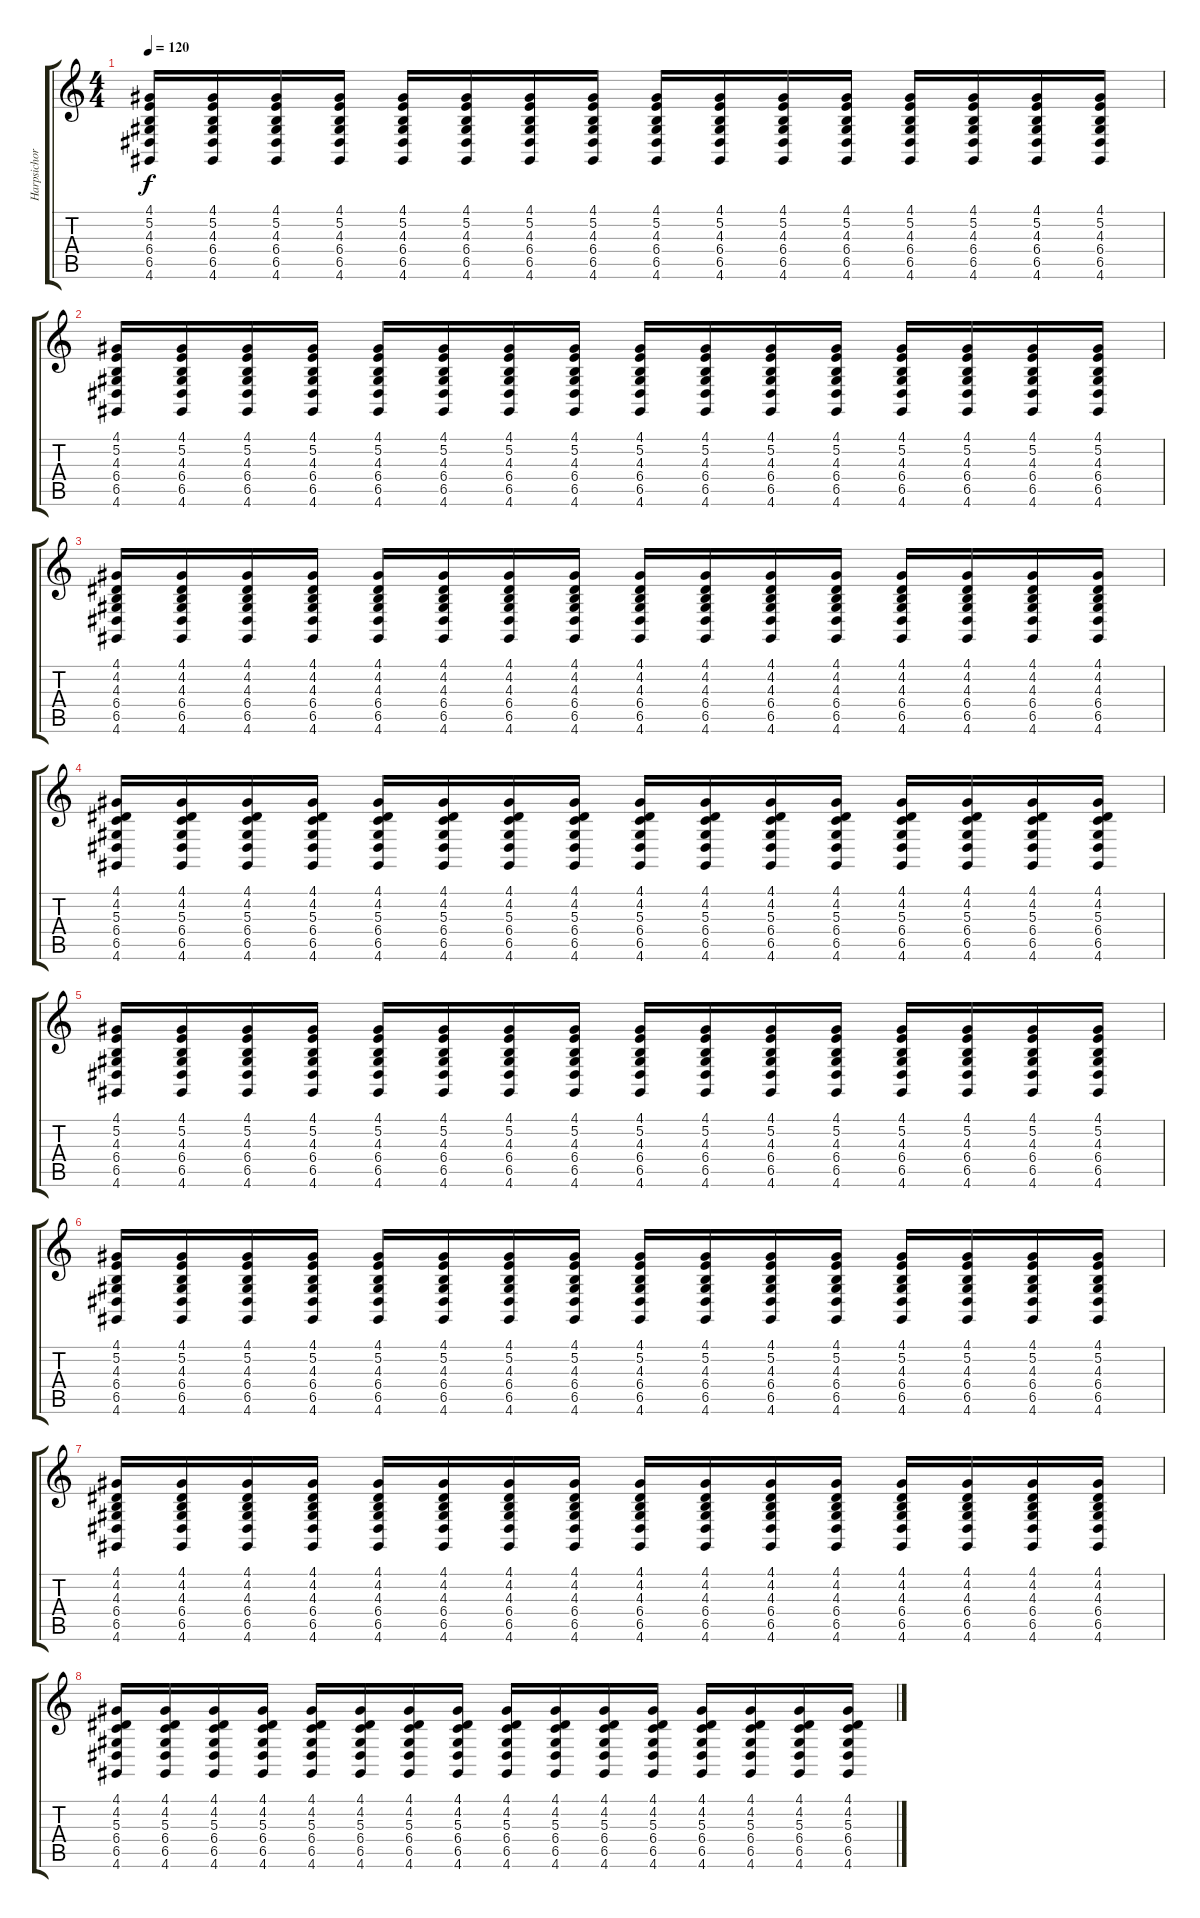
\track ("Harpsichord" "Harpsichor") {instrument harpsichord}
\staff {score tabs}
\tuning (E4 B3 G3 D3 A2 E2) {hide}
\ts (4 4)
\tempo 120
\clef g2
\ks c
(4.1 5.2 4.3 6.4 6.5 4.6).16{dy f instrument harpsichord} (4.1 5.2 4.3 6.4 6.5 4.6).16 (4.1 5.2 4.3 6.4 6.5 4.6).16 (4.1 5.2 4.3 6.4 6.5 4.6).16 (4.1 5.2 4.3 6.4 6.5 4.6).16 (4.1 5.2 4.3 6.4 6.5 4.6).16 (4.1 5.2 4.3 6.4 6.5 4.6).16 (4.1 5.2 4.3 6.4 6.5 4.6).16 (4.1 5.2 4.3 6.4 6.5 4.6).16 (4.1 5.2 4.3 6.4 6.5 4.6).16 (4.1 5.2 4.3 6.4 6.5 4.6).16 (4.1 5.2 4.3 6.4 6.5 4.6).16 (4.1 5.2 4.3 6.4 6.5 4.6).16 (4.1 5.2 4.3 6.4 6.5 4.6).16 (4.1 5.2 4.3 6.4 6.5 4.6).16 (4.1 5.2 4.3 6.4 6.5 4.6).16 |
(4.1 5.2 4.3 6.4 6.5 4.6).16 (4.1 5.2 4.3 6.4 6.5 4.6).16 (4.1 5.2 4.3 6.4 6.5 4.6).16 (4.1 5.2 4.3 6.4 6.5 4.6).16 (4.1 5.2 4.3 6.4 6.5 4.6).16 (4.1 5.2 4.3 6.4 6.5 4.6).16 (4.1 5.2 4.3 6.4 6.5 4.6).16 (4.1 5.2 4.3 6.4 6.5 4.6).16 (4.1 5.2 4.3 6.4 6.5 4.6).16 (4.1 5.2 4.3 6.4 6.5 4.6).16 (4.1 5.2 4.3 6.4 6.5 4.6).16 (4.1 5.2 4.3 6.4 6.5 4.6).16 (4.1 5.2 4.3 6.4 6.5 4.6).16 (4.1 5.2 4.3 6.4 6.5 4.6).16 (4.1 5.2 4.3 6.4 6.5 4.6).16 (4.1 5.2 4.3 6.4 6.5 4.6).16 |
(4.1 4.2 4.3 6.4 6.5 4.6).16 (4.1 4.2 4.3 6.4 6.5 4.6).16 (4.1 4.2 4.3 6.4 6.5 4.6).16 (4.1 4.2 4.3 6.4 6.5 4.6).16 (4.1 4.2 4.3 6.4 6.5 4.6).16 (4.1 4.2 4.3 6.4 6.5 4.6).16 (4.1 4.2 4.3 6.4 6.5 4.6).16 (4.1 4.2 4.3 6.4 6.5 4.6).16 (4.1 4.2 4.3 6.4 6.5 4.6).16 (4.1 4.2 4.3 6.4 6.5 4.6).16 (4.1 4.2 4.3 6.4 6.5 4.6).16 (4.1 4.2 4.3 6.4 6.5 4.6).16 (4.1 4.2 4.3 6.4 6.5 4.6).16 (4.1 4.2 4.3 6.4 6.5 4.6).16 (4.1 4.2 4.3 6.4 6.5 4.6).16 (4.1 4.2 4.3 6.4 6.5 4.6).16 |
(4.1 4.2 5.3 6.4 6.5 4.6).16 (4.1 4.2 5.3 6.4 6.5 4.6).16 (4.1 4.2 5.3 6.4 6.5 4.6).16 (4.1 4.2 5.3 6.4 6.5 4.6).16 (4.1 4.2 5.3 6.4 6.5 4.6).16 (4.1 4.2 5.3 6.4 6.5 4.6).16 (4.1 4.2 5.3 6.4 6.5 4.6).16 (4.1 4.2 5.3 6.4 6.5 4.6).16 (4.1 4.2 5.3 6.4 6.5 4.6).16 (4.1 4.2 5.3 6.4 6.5 4.6).16 (4.1 4.2 5.3 6.4 6.5 4.6).16 (4.1 4.2 5.3 6.4 6.5 4.6).16 (4.1 4.2 5.3 6.4 6.5 4.6).16 (4.1 4.2 5.3 6.4 6.5 4.6).16 (4.1 4.2 5.3 6.4 6.5 4.6).16 (4.1 4.2 5.3 6.4 6.5 4.6).16 |
(4.1 5.2 4.3 6.4 6.5 4.6).16 (4.1 5.2 4.3 6.4 6.5 4.6).16 (4.1 5.2 4.3 6.4 6.5 4.6).16 (4.1 5.2 4.3 6.4 6.5 4.6).16 (4.1 5.2 4.3 6.4 6.5 4.6).16 (4.1 5.2 4.3 6.4 6.5 4.6).16 (4.1 5.2 4.3 6.4 6.5 4.6).16 (4.1 5.2 4.3 6.4 6.5 4.6).16 (4.1 5.2 4.3 6.4 6.5 4.6).16 (4.1 5.2 4.3 6.4 6.5 4.6).16 (4.1 5.2 4.3 6.4 6.5 4.6).16 (4.1 5.2 4.3 6.4 6.5 4.6).16 (4.1 5.2 4.3 6.4 6.5 4.6).16 (4.1 5.2 4.3 6.4 6.5 4.6).16 (4.1 5.2 4.3 6.4 6.5 4.6).16 (4.1 5.2 4.3 6.4 6.5 4.6).16 |
(4.1 5.2 4.3 6.4 6.5 4.6).16 (4.1 5.2 4.3 6.4 6.5 4.6).16 (4.1 5.2 4.3 6.4 6.5 4.6).16 (4.1 5.2 4.3 6.4 6.5 4.6).16 (4.1 5.2 4.3 6.4 6.5 4.6).16 (4.1 5.2 4.3 6.4 6.5 4.6).16 (4.1 5.2 4.3 6.4 6.5 4.6).16 (4.1 5.2 4.3 6.4 6.5 4.6).16 (4.1 5.2 4.3 6.4 6.5 4.6).16 (4.1 5.2 4.3 6.4 6.5 4.6).16 (4.1 5.2 4.3 6.4 6.5 4.6).16 (4.1 5.2 4.3 6.4 6.5 4.6).16 (4.1 5.2 4.3 6.4 6.5 4.6).16 (4.1 5.2 4.3 6.4 6.5 4.6).16 (4.1 5.2 4.3 6.4 6.5 4.6).16 (4.1 5.2 4.3 6.4 6.5 4.6).16 |
(4.1 4.2 4.3 6.4 6.5 4.6).16 (4.1 4.2 4.3 6.4 6.5 4.6).16 (4.1 4.2 4.3 6.4 6.5 4.6).16 (4.1 4.2 4.3 6.4 6.5 4.6).16 (4.1 4.2 4.3 6.4 6.5 4.6).16 (4.1 4.2 4.3 6.4 6.5 4.6).16 (4.1 4.2 4.3 6.4 6.5 4.6).16 (4.1 4.2 4.3 6.4 6.5 4.6).16 (4.1 4.2 4.3 6.4 6.5 4.6).16 (4.1 4.2 4.3 6.4 6.5 4.6).16 (4.1 4.2 4.3 6.4 6.5 4.6).16 (4.1 4.2 4.3 6.4 6.5 4.6).16 (4.1 4.2 4.3 6.4 6.5 4.6).16 (4.1 4.2 4.3 6.4 6.5 4.6).16 (4.1 4.2 4.3 6.4 6.5 4.6).16 (4.1 4.2 4.3 6.4 6.5 4.6).16 |
(4.1 4.2 5.3 6.4 6.5 4.6).16 (4.1 4.2 5.3 6.4 6.5 4.6).16 (4.1 4.2 5.3 6.4 6.5 4.6).16 (4.1 4.2 5.3 6.4 6.5 4.6).16 (4.1 4.2 5.3 6.4 6.5 4.6).16 (4.1 4.2 5.3 6.4 6.5 4.6).16 (4.1 4.2 5.3 6.4 6.5 4.6).16 (4.1 4.2 5.3 6.4 6.5 4.6).16 (4.1 4.2 5.3 6.4 6.5 4.6).16 (4.1 4.2 5.3 6.4 6.5 4.6).16 (4.1 4.2 5.3 6.4 6.5 4.6).16 (4.1 4.2 5.3 6.4 6.5 4.6).16 (4.1 4.2 5.3 6.4 6.5 4.6).16 (4.1 4.2 5.3 6.4 6.5 4.6).16 (4.1 4.2 5.3 6.4 6.5 4.6).16 (4.1 4.2 5.3 6.4 6.5 4.6).16
